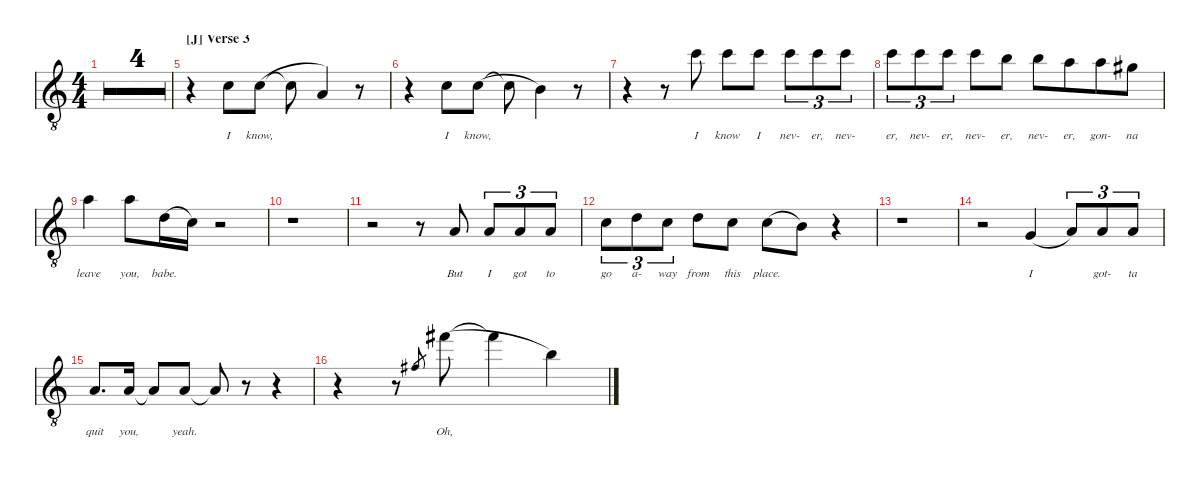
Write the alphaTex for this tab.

\hideDynamics
\bracketExtendMode nobrackets
\singleTrackTrackNamePolicy hidden
\multiTrackTrackNamePolicy hidden
\firstSystemTrackNameMode fullname
\firstSystemTrackNameOrientation horizontal
\otherSystemsTrackNameOrientation horizontal
\track ("Vocal" "Voc.") {multiBarRest instrument voiceoohs}
\staff {score}
\tuning (E4 B3 G3 D3 A2 E2)
\ts (4 4)
\tempo 134
\clef g2
\ottava 8vb
\ks aminor
r.1{dy mf} |
r.1 |
r.1 |
r.1 |
\section ("J" "Verse 3")
r.4 1.2.8{lyrics (0 "I") lyrics (1 "") lyrics (2 "") lyrics (3 "") lyrics (4 "")} 1.2.8{lyrics (0 "know,") lyrics (1 "") lyrics (2 "") lyrics (3 "") lyrics (4 "") legatoorigin} 1.2{t}.8{legatoorigin} 2.3.4 r.8 |
r.4 1.2.8{lyrics (0 "I") lyrics (1 "") lyrics (2 "") lyrics (3 "") lyrics (4 "")} 1.2.8{lyrics (0 "know,") lyrics (1 "") lyrics (2 "") lyrics (3 "") lyrics (4 "") legatoorigin} 1.2{t}.8{legatoorigin} 0.2.4 r.8 |
r.4 r.8 8.1.8{lyrics (0 "I") lyrics (1 "") lyrics (2 "") lyrics (3 "") lyrics (4 "")} 8.1.8{lyrics (0 "know") lyrics (1 "") lyrics (2 "") lyrics (3 "") lyrics (4 "")} 8.1.8{lyrics (0 "I") lyrics (1 "") lyrics (2 "") lyrics (3 "") lyrics (4 "")} 8.1.8{tu (3 2) lyrics (0 "nev-") lyrics (1 "") lyrics (2 "") lyrics (3 "") lyrics (4 "")} 8.1.8{tu (3 2) lyrics (0 "er,") lyrics (1 "") lyrics (2 "") lyrics (3 "") lyrics (4 "")} 8.1.8{tu (3 2) lyrics (0 "nev-") lyrics (1 "") lyrics (2 "") lyrics (3 "") lyrics (4 "")} |
8.1.8{tu (3 2) lyrics (0 "er,") lyrics (1 "") lyrics (2 "") lyrics (3 "") lyrics (4 "")} 8.1.8{tu (3 2) lyrics (0 "nev-") lyrics (1 "") lyrics (2 "") lyrics (3 "") lyrics (4 "")} 8.1.8{tu (3 2) lyrics (0 "er,") lyrics (1 "") lyrics (2 "") lyrics (3 "") lyrics (4 "")} 8.1.8{lyrics (0 "nev-") lyrics (1 "") lyrics (2 "") lyrics (3 "") lyrics (4 "")} 7.1.8{lyrics (0 "er,") lyrics (1 "") lyrics (2 "") lyrics (3 "") lyrics (4 "")} 7.1.8{lyrics (0 "nev-") lyrics (1 "") lyrics (2 "") lyrics (3 "") lyrics (4 "") beam merge} 5.1.8{lyrics (0 "er,") lyrics (1 "") lyrics (2 "") lyrics (3 "") lyrics (4 "") beam merge} 5.1.8{lyrics (0 "gon-") lyrics (1 "") lyrics (2 "") lyrics (3 "") lyrics (4 "") beam merge} 4.1{acc #}.8{lyrics (0 "na") lyrics (1 "") lyrics (2 "") lyrics (3 "") lyrics (4 "")} |
5.1.4{lyrics (0 "leave") lyrics (1 "") lyrics (2 "") lyrics (3 "") lyrics (4 "")} 5.1.8{lyrics (0 "you,") lyrics (1 "") lyrics (2 "") lyrics (3 "") lyrics (4 "")} 3.2.16{lyrics (0 "babe.") lyrics (1 "") lyrics (2 "") lyrics (3 "") lyrics (4 "") legatoorigin} 1.2.16 r.2 |
r.1 |
r.2 r.8 2.3.8{lyrics (0 "But") lyrics (1 "") lyrics (2 "") lyrics (3 "") lyrics (4 "")} 2.3.8{tu (3 2) lyrics (0 "I") lyrics (1 "") lyrics (2 "") lyrics (3 "") lyrics (4 "")} 2.3.8{tu (3 2) lyrics (0 "got") lyrics (1 "") lyrics (2 "") lyrics (3 "") lyrics (4 "")} 2.3.8{tu (3 2) lyrics (0 "to") lyrics (1 "") lyrics (2 "") lyrics (3 "") lyrics (4 "")} |
1.2.8{tu (3 2) lyrics (0 "go") lyrics (1 "") lyrics (2 "") lyrics (3 "") lyrics (4 "")} 3.2.8{tu (3 2) lyrics (0 "a-") lyrics (1 "") lyrics (2 "") lyrics (3 "") lyrics (4 "")} 1.2.8{tu (3 2) lyrics (0 "way") lyrics (1 "") lyrics (2 "") lyrics (3 "") lyrics (4 "")} 3.2.8{lyrics (0 "from") lyrics (1 "") lyrics (2 "") lyrics (3 "") lyrics (4 "")} 1.2.8{lyrics (0 "this") lyrics (1 "") lyrics (2 "") lyrics (3 "") lyrics (4 "")} 1.2.8{lyrics (0 "place.") lyrics (1 "") lyrics (2 "") lyrics (3 "") lyrics (4 "") legatoorigin} 0.2.8 r.4 |
r.1 |
r.2 0.3.4{lyrics (0 "I") lyrics (1 "") lyrics (2 "") lyrics (3 "") lyrics (4 "") legatoorigin} 2.3.8{tu (3 2)} 2.3.8{tu (3 2) lyrics (0 "got-") lyrics (1 "") lyrics (2 "") lyrics (3 "") lyrics (4 "")} 2.3.8{tu (3 2) lyrics (0 "ta") lyrics (1 "") lyrics (2 "") lyrics (3 "") lyrics (4 "")} |
2.3.8{d lyrics (0 "quit") lyrics (1 "") lyrics (2 "") lyrics (3 "") lyrics (4 "")} 2.3.16{lyrics (0 "you,") lyrics (1 "") lyrics (2 "") lyrics (3 "") lyrics (4 "")} 2.3{t}.8 2.3.8{lyrics (0 "yeah.") lyrics (1 "") lyrics (2 "") lyrics (3 "") lyrics (4 "")} 2.3{t}.8 r.8 r.4 |
r.4 r.8 11.3{acc #}.8{gr} 14.1{acc #}.8{lyrics (0 "Oh,") lyrics (1 "") lyrics (2 "") lyrics (3 "") lyrics (4 "") legatoorigin} 14.1{t acc #}.4{legatoorigin} 7.1.4{legatoorigin}
